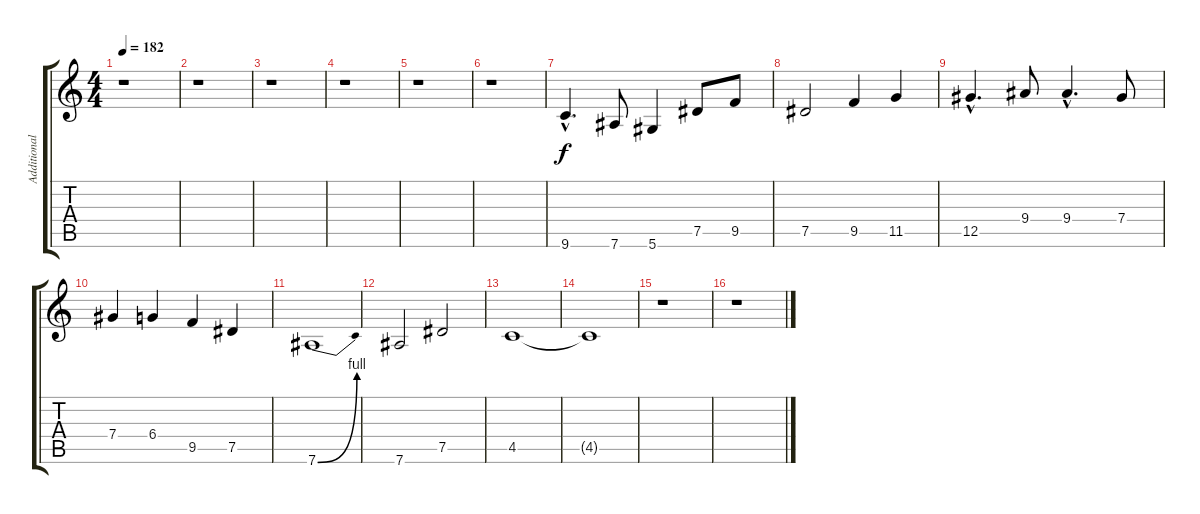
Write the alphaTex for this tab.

\track ("Additional Guitars" "Additional") {instrument distortionguitar}
\staff {score tabs}
\tuning (Eb4 Bb3 Gb3 Db3 Ab2 Eb2) {hide}
\ts (4 4)
\tempo 182
\clef g2
\ks c
r.1{dy f} |
r.1 |
r.1 |
r.1 |
r.1 |
r.1 |
9.6{hac}.4{d} 7.6.8 5.6.4 7.5.8 9.5.8 |
7.5.2 9.5.4 11.5.4 |
12.5{hac}.4{d} 9.4.8 9.4{hac}.4{d} 7.4.8 |
7.4.4 6.4.4 9.5.4 7.5.4 |
7.6{be (bend 0 0 60 4)}.1 |
7.6.2 7.5.2 |
4.5.1 |
4.5{t}.1 |
r.1 |
r.1
